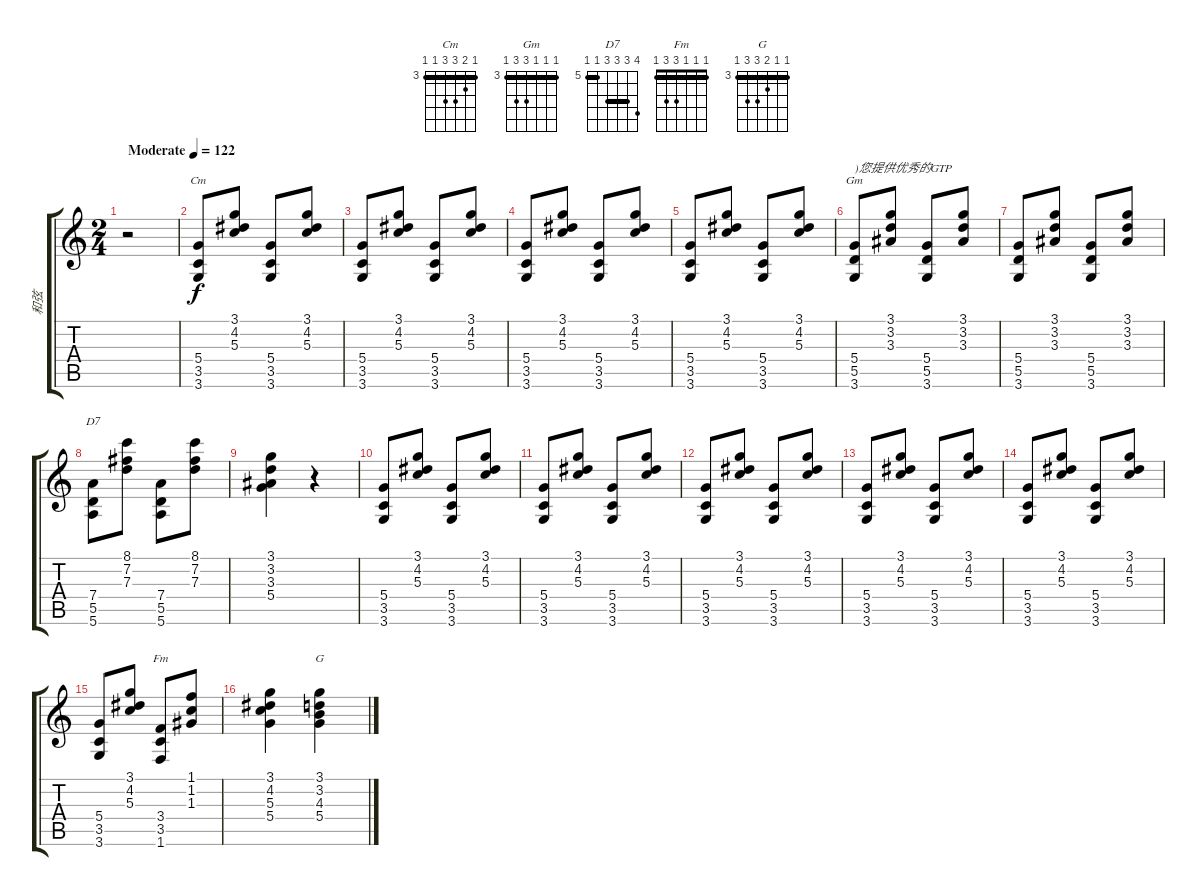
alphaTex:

\track ("和弦" "和弦") {instrument acousticguitarsteel}
\staff {score tabs}
\tuning (E4 B3 G3 D3 A2 E2) {hide}
\chord ("Cm" 3 4 5 5 3 3) {firstfret 3 barre 3}
\chord ("Gm" 3 3 3 5 5 3) {firstfret 3 barre 3}
\chord ("D7" 8 7 7 7 5 5) {firstfret 5 barre (5 7)}
\chord ("Fm" 1 1 1 3 3 1) {barre 1}
\chord ("G" 3 3 4 5 5 3) {firstfret 3 barre 3}
\ts (2 4)
\tempo (122 "Moderate")
\clef g2
\ks c
r.2{dy f instrument acousticguitarsteel} |
(5.4 3.5 3.6).8{ch "Cm"} (3.1 4.2 5.3).8 (5.4 3.5 3.6).8 (3.1 4.2 5.3).8 |
(5.4 3.5 3.6).8 (3.1 4.2 5.3).8 (5.4 3.5 3.6).8 (3.1 4.2 5.3).8 |
(5.4 3.5 3.6).8 (3.1 4.2 5.3).8 (5.4 3.5 3.6).8 (3.1 4.2 5.3).8 |
(5.4 3.5 3.6).8 (3.1 4.2 5.3).8 (5.4 3.5 3.6).8 (3.1 4.2 5.3).8 |
(5.4 5.5 3.6).8{ch "Gm" txt ")您提供优秀的GTP"} (3.1 3.2 3.3).8 (5.4 5.5 3.6).8 (3.1 3.2 3.3).8 |
(5.4 5.5 3.6).8 (3.1 3.2 3.3).8 (5.4 5.5 3.6).8 (3.1 3.2 3.3).8 |
(7.4 5.5 5.6).8{ch "D7"} (8.1 7.2 7.3).8 (7.4 5.5 5.6).8 (8.1 7.2 7.3).8 |
(3.1 3.2 3.3 5.4).4 r.4 |
(5.4 3.5 3.6).8 (3.1 4.2 5.3).8 (5.4 3.5 3.6).8 (3.1 4.2 5.3).8 |
(5.4 3.5 3.6).8 (3.1 4.2 5.3).8 (5.4 3.5 3.6).8 (3.1 4.2 5.3).8 |
(5.4 3.5 3.6).8 (3.1 4.2 5.3).8 (5.4 3.5 3.6).8 (3.1 4.2 5.3).8 |
(5.4 3.5 3.6).8 (3.1 4.2 5.3).8 (5.4 3.5 3.6).8 (3.1 4.2 5.3).8 |
(5.4 3.5 3.6).8 (3.1 4.2 5.3).8 (5.4 3.5 3.6).8 (3.1 4.2 5.3).8 |
(5.4 3.5 3.6).8 (3.1 4.2 5.3).8 (3.4 3.5 1.6).8{ch "Fm"} (1.1 1.2 1.3).8 |
(3.1 4.2 5.3 5.4).4 (3.1 3.2 4.3 5.4).4{ch "G"}
